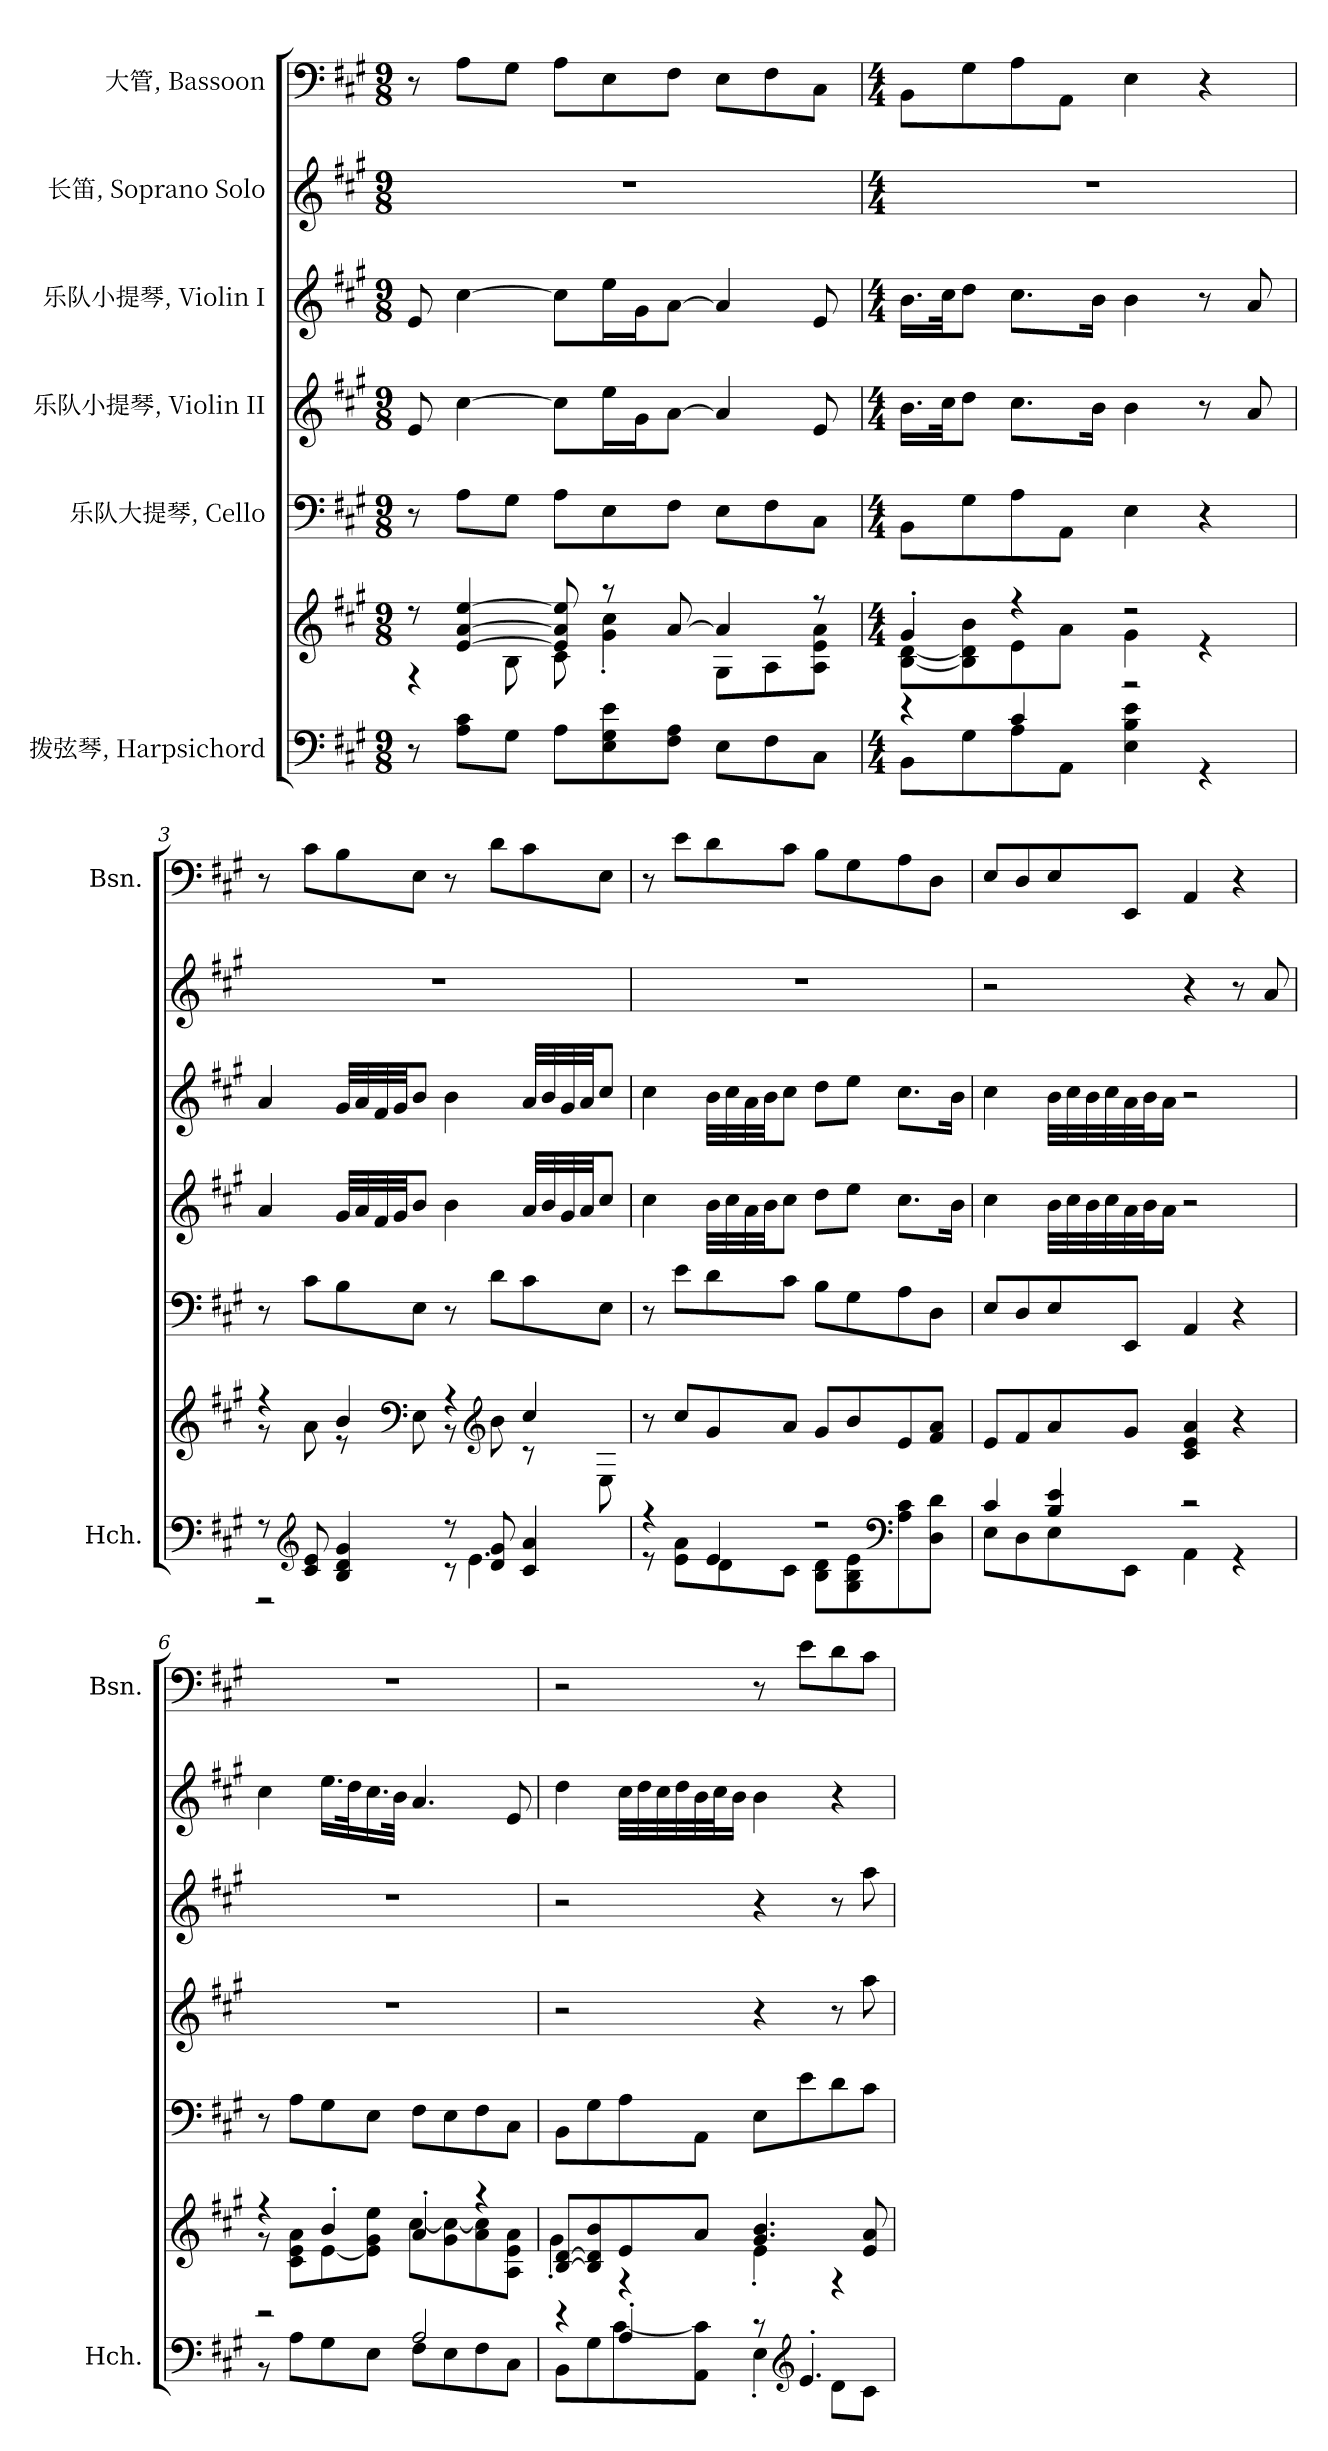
**kern	**kern	**kern	**kern	**kern	**kern	**kern
*part6	*part6	*part5	*part4	*part3	*part2	*part1
*staff7	*staff6	*staff5	*staff4	*staff3	*staff2	*staff1
*I"拨弦琴, Harpsichord	*	*I"乐队大提琴, Cello	*I"乐队小提琴, Violin II	*I"乐队小提琴, Violin I	*I"长笛, Soprano Solo	*I"大管, Bassoon
*I'Hch.	*	*	*	*	*	*I'Bsn.
*clefF4	*clefG2	*clefF4	*clefG2	*clefG2	*clefG2	*clefF4
*k[f#c#g#]	*k[f#c#g#]	*k[f#c#g#]	*k[f#c#g#]	*k[f#c#g#]	*k[f#c#g#]	*k[f#c#g#]
*M9/8	*M9/8	*M9/8	*M9/8	*M9/8	*M9/8	*M9/8
*MM80	*MM80	*MM80	*MM80	*MM80	*MM80	*MM80
=1	=1	=1	=1	=1	=1	=1
*	*^	*	*	*	*	*
8r	8r	4r	8r	8e/	8e/	8%9r	8r
8A\ 8c#\L	[4e/ [4a/ [4ee/	.	8A\L	[4cc#\	[4cc#\	.	8A\L
8G#\J	.	8B\	8G#\J	.	.	.	8G#\J
8A\L	8e/] 8a/] 8ee/]	8c#\	8A\L	8cc#\L]	8cc#\L]	.	8A\L
8E\ 8G#\ 8e\	8r	4g#\' 4cc#\'	8E\	16ee\L	16ee\L	.	8E\
.	.	.	.	16g#\J	16g#\J	.	.
8F#\ 8A\J	[8a/	.	8F#\J	[8a\J	[8a\J	.	8F#\J
8E\L	4a/]	8G#\L	8E\L	4a/]	4a/]	.	8E\L
8F#\	.	8A\	8F#\	.	.	.	8F#\
8C#\J	8r	8A\ 8e\ 8a\J	8C#\J	8e/	8e/	.	8C#\J
=2	=2	=2	=2	=2	=2	=2	=2
*M4/4	*M4/4	*	*M4/4	*M4/4	*M4/4	*M4/4	*M4/4
*^	*	*	*	*	*	*	*
4r	8BB\L	4g#'/	[8B\ [8d\L	8BB\L	16.b\LL	16.b\LL	1r	8BB\L
.	.	.	.	.	32cc#\JK	32cc#\JK	.	.
.	8G#\	.	8B\] 8d\] 8b\	8G#\	8dd\J	8dd\J	.	8G#\
4c#/	8A\	4r	8e\	8A\	8.cc#\L	8.cc#\L	.	8A\
.	8AA\J	.	8a\J	8AA\J	.	.	.	8AA\J
.	.	.	.	.	16b\Jk	16b\Jk	.	.
2r	4E\ 4B\ 4e\	2r	4g#\	4E\	4b\	4b\	.	4E\
.	4r	.	4r	4r	8r	8r	.	4r
.	.	.	.	.	8a/	8a/	.	.
!!LO:PB:g=z
=3	=3	=3	=3	=3	=3	=3	=3	=3
8r	2r	4r	8r	8r	4a/	4a/	1r	8r
*clefG2	*	*	*	*	*	*	*	*
8c#/ 8e/	.	.	8a\	8c#\L	.	.	.	8c#\L
4B/ 4d/ 4g#/	.	4b/	8r	8B\	32g#/LLL	32g#/LLL	.	8B\
.	.	.	.	.	32a/	32a/	.	.
.	.	.	.	.	32f#/	32f#/	.	.
.	.	.	.	.	32g#/JJ	32g#/JJ	.	.
*	*	*clefF4	*	*	*	*	*	*
.	.	.	8E\	8E\J	8b/J	8b/J	.	8E\J
8r	8r	4r	8r	8r	4b\	4b\	.	8r
*	*	*clefG2	*	*	*	*	*	*
8d/ 8g#/	4.e\	.	8b\	8d\L	.	.	.	8d\L
4c#/ 4a/	.	4cc#/	8r	8c#\	32a/LLL	32a/LLL	.	8c#\
.	.	.	.	.	32b/	32b/	.	.
.	.	.	.	.	32g#/	32g#/	.	.
.	.	.	.	.	32a/JJ	32a/JJ	.	.
.	.	.	8E\	8E\J	8cc#/J	8cc#/J	.	8E\J
*	*	*v	*v	*	*	*	*	*
=4	=4	=4	=4	=4	=4	=4	=4
4r	8r	8r	8r	4cc#\	4cc#\	1r	8r
.	8e\ 8a\L	8cc#/L	8e\L	.	.	.	8e\L
4e/	8d\	8g#/	8d\	32b\LLL	32b\LLL	.	8d\
.	.	.	.	32cc#\	32cc#\	.	.
.	.	.	.	32a\	32a\	.	.
.	.	.	.	32b\JJ	32b\JJ	.	.
.	8c#\J	8a/J	8c#\J	8cc#\J	8cc#\J	.	8c#\J
2r	8B\ 8d\L	8g#/L	8B\L	8dd\L	8dd\L	.	8B\L
.	8G#\ 8B\ 8e\	8b/	8G#\	8ee\J	8ee\J	.	8G#\
*clefF4	*	*	*	*	*	*	*
.	8A\ 8c#\	8e/	8A\	8.cc#\L	8.cc#\L	.	8A\
.	8D\ 8d\J	8f#/ 8a/J	8D\J	.	.	.	8D\J
.	.	.	.	16b\Jk	16b\Jk	.	.
!!LO:PB:g=z
=5	=5	=5	=5	=5	=5	=5	=5
4c#/	8E\L	8e/L	8E/L	4cc#\	4cc#\	2r	8E/L
.	8D\	8f#/	8D/	.	.	.	8D/
4B/ 4e/	8E\	8a/	8E/	32b\LLL	32b\LLL	.	8E/
.	.	.	.	32cc#\	32cc#\	.	.
.	.	.	.	32b\	32b\	.	.
.	.	.	.	32cc#\	32cc#\	.	.
.	8EE\J	8g#/J	8EE/J	32a\	32a\	.	8EE/J
.	.	.	.	32b\J	32b\J	.	.
.	.	.	.	16a\JJ	16a\JJ	.	.
2r	4AA\	4c#/ 4e/ 4a/	4AA/	2r	2r	4r	4AA/
.	4r	4r	4r	.	.	8r	4r
.	.	.	.	.	.	8a/	.
=6	=6	=6	=6	=6	=6	=6	=6
*	*	*^	*	*	*	*	*
2r	8r	4r	8r	8r	1r	1r	4cc#\	1r
.	8A\L	.	8c#\ 8e\ 8a\L	8A\L	.	.	.	.
.	8G#\	4b'/	[8e\	8G#\	.	.	16.ee\LL	.
.	.	.	.	.	.	.	32dd\K	.
.	8E\J	.	8e\] 8g#\ 8ee\J	8E\J	.	.	16.cc#\	.
.	.	.	.	.	.	.	32b\JJk	.
2A/	8F#\L	4a'/	[8cc#\L	8F#\L	.	.	4.a/	.
.	8E\	.	8g#\ 8cc#\_	8E\	.	.	.	.
.	8F#\	4r	8a\ 8cc#\]	8F#\	.	.	.	.
.	8C#\J	.	8A\ 8e\ 8a\J	8C#\J	.	.	8e/	.
!!LO:PB:g=z
=7	=7	=7	=7	=7	=7	=7	=7	=7
4r	8BB\L	[8B/ [8d/L	4g#'\	8BB\L	2r	2r	4dd\	2r
.	8G#\	8B/] 8d/] 8b/	.	8G#\	.	.	.	.
4A'/	[8c#\	8e/	4r	8A\	.	.	32cc#\LLL	.
.	.	.	.	.	.	.	32dd\	.
.	.	.	.	.	.	.	32cc#\	.
.	.	.	.	.	.	.	32dd\	.
.	8AA\ 8c#\]J	8a/J	.	8AA\J	.	.	32b\	.
.	.	.	.	.	.	.	32cc#\J	.
.	.	.	.	.	.	.	16b\JJ	.
8r	4E'\	4.g#/ 4.b/	4e'\	8E\L	4r	4r	4b\	8r
*clefG2	*	*	*	*	*	*	*	*
4.e'/	.	.	.	8e\	.	.	.	8e\L
.	8d\L	.	4r	8d\	8r	8r	4r	8d\
.	8c#\J	8e/ 8a/	.	8c#\J	8aa\	8aa\	.	8c#\J
*v	*v	*	*	*	*	*	*	*
*	*v	*v	*	*	*	*	*
=	=	=	=	=	=	=
*-	*-	*-	*-	*-	*-	*-
